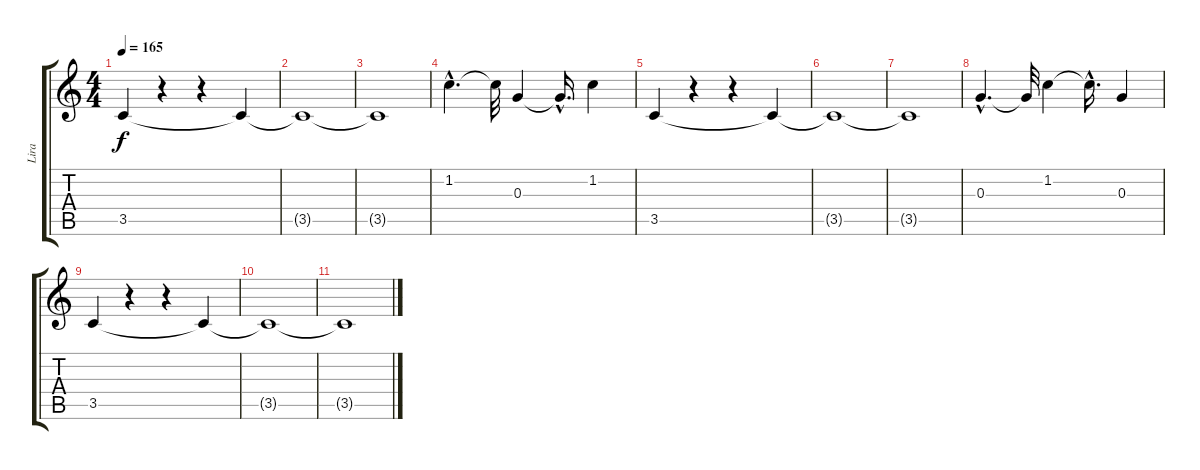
\track ("Lira" "Lira") {instrument electricguitarjazz}
\staff {score tabs}
\tuning (E4 B3 G3 D3 A2 E2) {hide}
\ts (4 4)
\tempo 165
\clef g2
\ks c
3.5.4{dy f} r.4 r.4 3.5{t}.4 |
3.5{t}.1 |
3.5{t}.1 |
1.2{hac}.4{d} 1.2{t}.32 0.3.4 0.3{hac t}.16{d} 1.2.4 |
3.5.4 r.4 r.4 3.5{t}.4 |
3.5{t}.1 |
3.5{t}.1 |
0.3{hac}.4{d} 0.3{t}.32 1.2.4 1.2{hac t}.16{d} 0.3.4 |
3.5.4 r.4 r.4 3.5{t}.4 |
3.5{t}.1 |
3.5{t}.1
